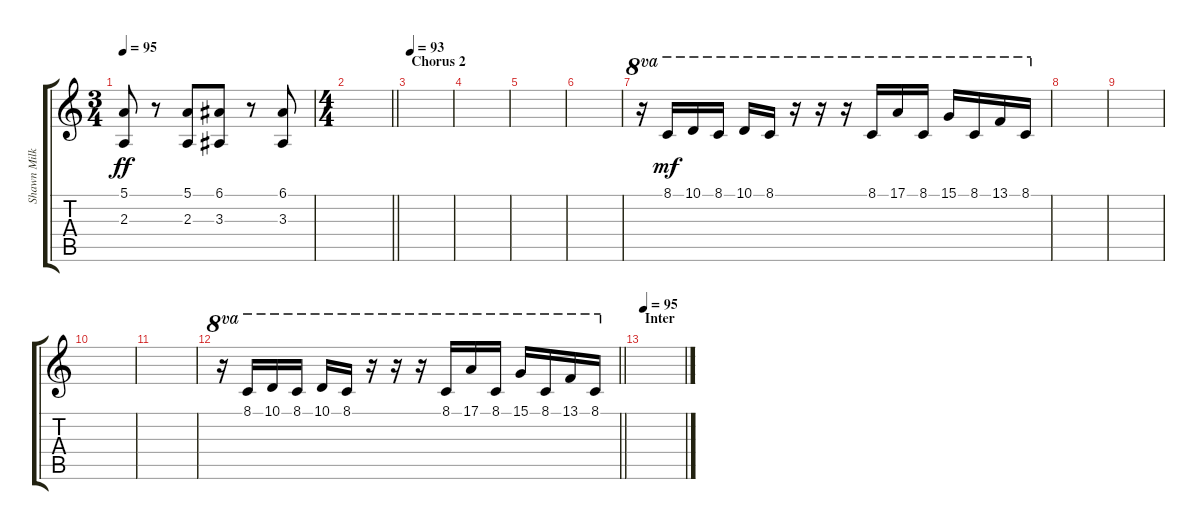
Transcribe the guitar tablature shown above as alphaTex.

\track ("Shawn Milke (Studio) [Piano]" "Shawn Milk") {instrument acousticgrandpiano}
\staff {score tabs}
\tuning (E4 B3 G3 D3 A2 D2) {hide}
\ts (3 4)
\tempo 95
\clef g2
\ks c
(5.1 2.3).8{dy ff} r.8 (5.1 2.3).8 (6.1 3.3).8 r.8 (6.1 3.3).8 |
\ts (4 4)
\barLineRight lightlight
|
\section ("" "Chorus 2")
\tempo 93
|
|
|
|
r.16{ot 8va} 8.1.16{ot 8va dy mf} 10.1.16{ot 8va} 8.1.16{ot 8va} 10.1.16{ot 8va} 8.1.16{ot 8va} r.16{ot 8va} r.16{ot 8va} r.16{ot 8va} 8.1.16{ot 8va} 17.1.16{ot 8va} 8.1.16{ot 8va} 15.1.16{ot 8va} 8.1.16{ot 8va} 13.1.16{ot 8va} 8.1.16{ot 8va} |
|
|
|
|
\barLineRight lightlight
r.16{ot 8va} 8.1.16{ot 8va} 10.1.16{ot 8va} 8.1.16{ot 8va} 10.1.16{ot 8va} 8.1.16{ot 8va} r.16{ot 8va} r.16{ot 8va} r.16{ot 8va} 8.1.16{ot 8va} 17.1.16{ot 8va} 8.1.16{ot 8va} 15.1.16{ot 8va} 8.1.16{ot 8va} 13.1.16{ot 8va} 8.1.16{ot 8va} |
\section ("" "Inter")
\tempo 95
